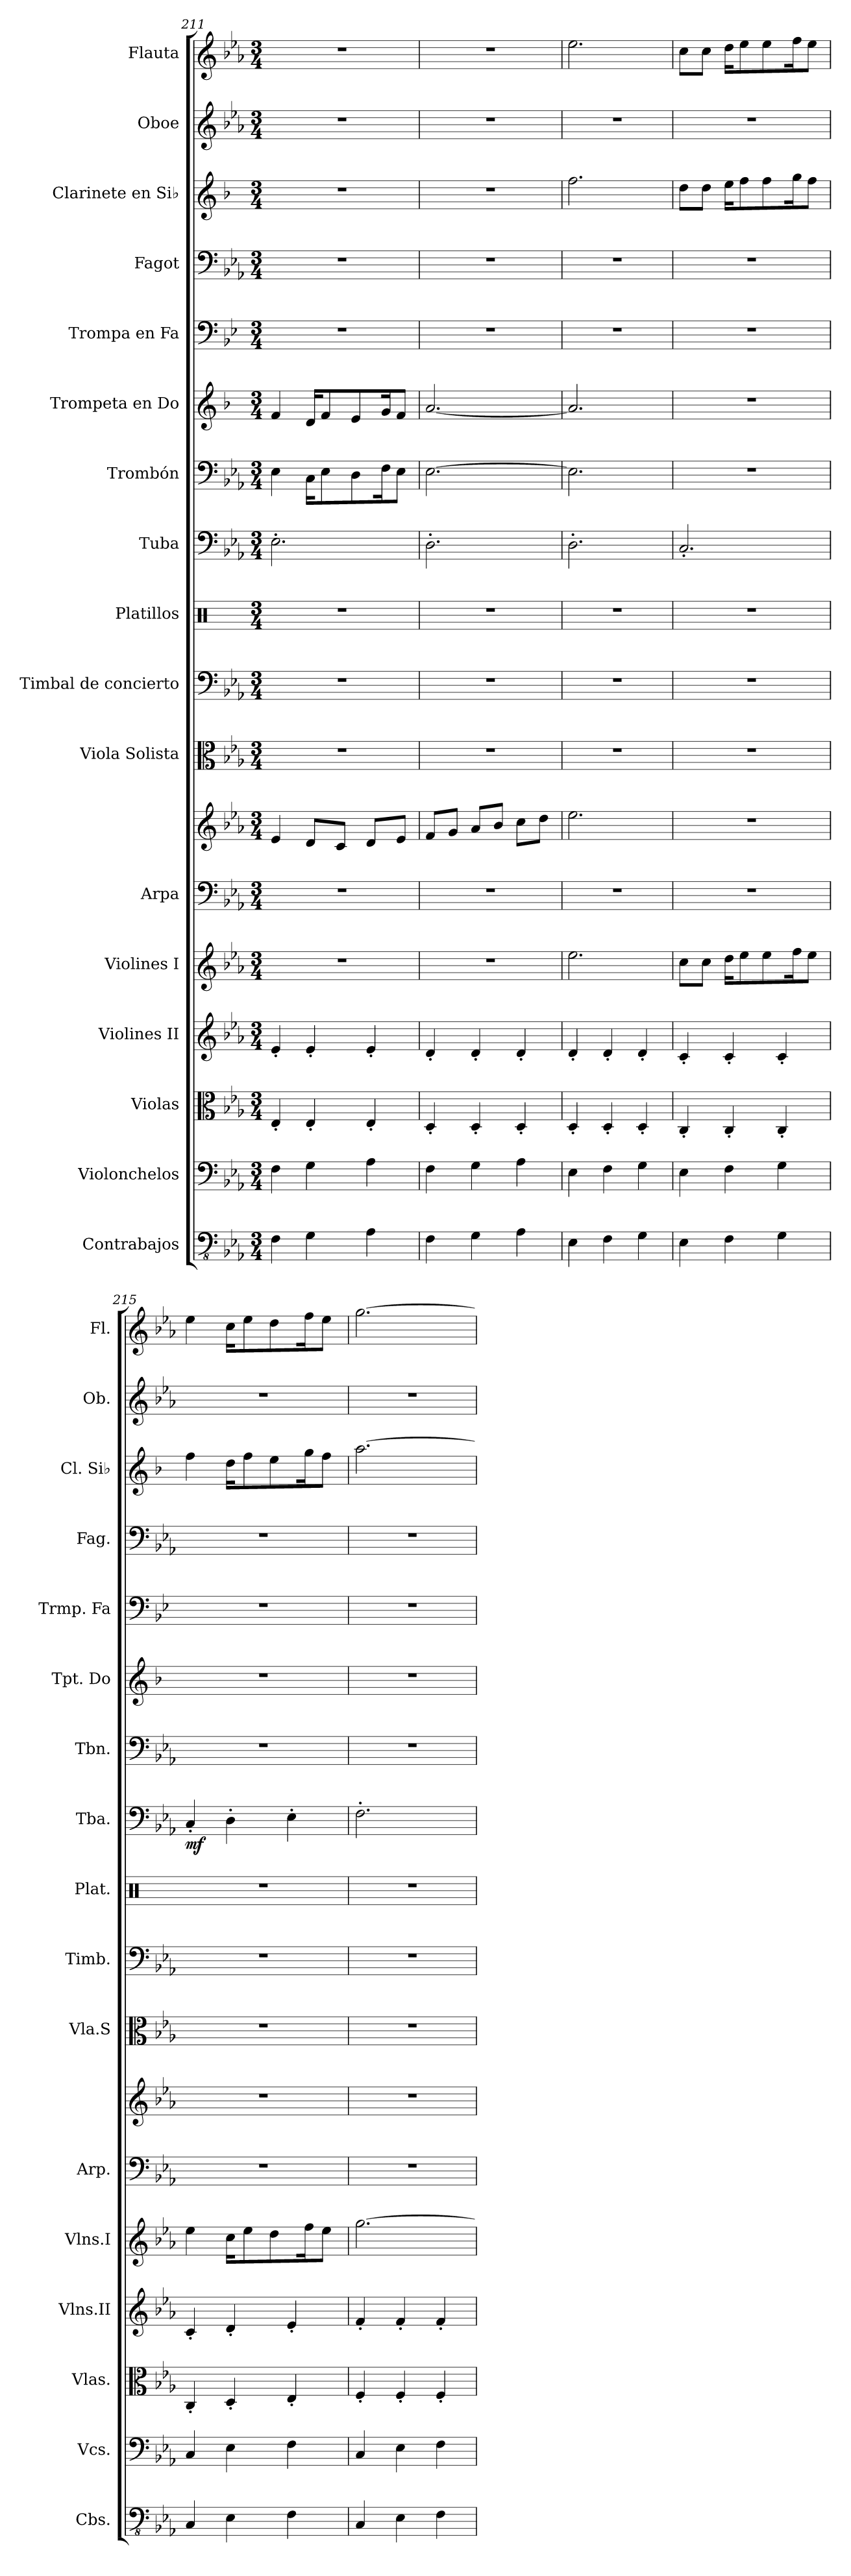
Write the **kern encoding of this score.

**kern	**kern	**kern	**kern	**kern	**kern	**kern	**kern	**kern	**kern	**kern	**dynam	**kern	**kern	**kern	**kern	**kern	**kern	**kern
*part17	*part16	*part15	*part14	*part13	*part12	*part12	*part11	*part10	*part9	*part8	*part8	*part7	*part6	*part5	*part4	*part3	*part2	*part1
*staff18	*staff17	*staff16	*staff15	*staff14	*staff13	*staff12	*staff11	*staff10	*staff9	*staff8	*staff8	*staff7	*staff6	*staff5	*staff4	*staff3	*staff2	*staff1
*I"Contrabajos	*I"Violonchelos	*I"Violas	*I"Violines II	*I"Violines I	*I"Arpa	*	*I"Viola Solista	*I"Timbal de concierto	*I"Platillos	*I"Tuba	*	*I"Trombón	*I"Trompeta en Do	*I"Trompa en Fa	*I"Fagot	*I"Clarinete en Si♭	*I"Oboe	*I"Flauta
*I'Cbs.	*I'Vcs.	*I'Vlas.	*I'Vlns.II	*I'Vlns.I	*I'Arp.	*	*I'Vla.S	*I'Timb.	*I'Plat.	*I'Tba.	*	*I'Tbn.	*I'Tpt. Do	*I'Trmp. Fa	*I'Fag.	*I'Cl. Si♭	*I'Ob.	*I'Fl.
*clefFv4	*clefF4	*clefC3	*clefG2	*clefG2	*clefF4	*clefG2	*clefC3	*clefF4	*clefX	*clefF4	*	*clefF4	*clefG2	*clefF4	*clefF4	*clefG2	*clefG2	*clefG2
*	*	*	*	*	*	*	*	*	*	*	*	*	*ITrd1c2	*ITrd4c7	*	*ITrd1c2	*	*
*k[b-e-a-]	*k[b-e-a-]	*k[b-e-a-]	*k[b-e-a-]	*k[b-e-a-]	*k[b-e-a-]	*k[b-e-a-]	*k[b-e-a-]	*k[b-e-a-]	*k[]	*k[b-e-a-]	*	*k[b-e-a-]	*k[b-e-a-]	*k[b-e-a-]	*k[b-e-a-]	*k[b-e-a-]	*k[b-e-a-]	*k[b-e-a-]
*M3/4	*M3/4	*M3/4	*M3/4	*M3/4	*M3/4	*M3/4	*M3/4	*M3/4	*M3/4	*M3/4	*	*M3/4	*M3/4	*M3/4	*M3/4	*M3/4	*M3/4	*M3/4
=211	=211	=211	=211	=211	=211	=211	=211	=211	=211	=211	=211	=211	=211	=211	=211	=211	=211	=211
4FF\	4F\	4E-'/	4e-'/	2.r	2.r	4e-/	2.r	2.r	2.r	2.E-'\	.	4E-\	4e-/	2.r	2.r	2.r	2.r	2.r
4GG\	4G\	4E-'/	4e-'/	.	.	8d/L	.	.	.	.	.	16C\KL	16c/KL	.	.	.	.	.
.	.	.	.	.	.	.	.	.	.	.	.	8E-\	8e-/	.	.	.	.	.
.	.	.	.	.	.	8c/J	.	.	.	.	.	.	.	.	.	.	.	.
.	.	.	.	.	.	.	.	.	.	.	.	8D\	8d/	.	.	.	.	.
4AA-\	4A-\	4E-'/	4e-'/	.	.	8d/L	.	.	.	.	.	.	.	.	.	.	.	.
.	.	.	.	.	.	.	.	.	.	.	.	16F\K	16f/K	.	.	.	.	.
.	.	.	.	.	.	8e-/J	.	.	.	.	.	8E-\J	8e-/J	.	.	.	.	.
=212	=212	=212	=212	=212	=212	=212	=212	=212	=212	=212	=212	=212	=212	=212	=212	=212	=212	=212
4FF\	4F\	4D'/	4d'/	2.r	2.r	8f/L	2.r	2.r	2.r	2.D'\	.	[2.E-\	[2.g/	2.r	2.r	2.r	2.r	2.r
.	.	.	.	.	.	8g/J	.	.	.	.	.	.	.	.	.	.	.	.
4GG\	4G\	4D'/	4d'/	.	.	8a-/L	.	.	.	.	.	.	.	.	.	.	.	.
.	.	.	.	.	.	8b-/J	.	.	.	.	.	.	.	.	.	.	.	.
4AA-\	4A-\	4D'/	4d'/	.	.	8cc\L	.	.	.	.	.	.	.	.	.	.	.	.
.	.	.	.	.	.	8dd\J	.	.	.	.	.	.	.	.	.	.	.	.
=213	=213	=213	=213	=213	=213	=213	=213	=213	=213	=213	=213	=213	=213	=213	=213	=213	=213	=213
4EE-\	4E-\	4D'/	4d'/	2.ee-\	2.r	2.ee-\	2.r	2.r	2.r	2.D'\	.	2.E-\]	2.g/]	2.r	2.r	2.ee-\	2.r	2.ee-\
4FF\	4F\	4D'/	4d'/	.	.	.	.	.	.	.	.	.	.	.	.	.	.	.
4GG\	4G\	4D'/	4d'/	.	.	.	.	.	.	.	.	.	.	.	.	.	.	.
=214	=214	=214	=214	=214	=214	=214	=214	=214	=214	=214	=214	=214	=214	=214	=214	=214	=214	=214
4EE-\	4E-\	4C'/	4c'/	8cc\L	2.r	2.r	2.r	2.r	2.r	2.C'/	.	2.r	2.r	2.r	2.r	8cc\L	2.r	8cc\L
.	.	.	.	8cc\J	.	.	.	.	.	.	.	.	.	.	.	8cc\J	.	8cc\J
4FF\	4F\	4C'/	4c'/	16dd\KL	.	.	.	.	.	.	.	.	.	.	.	16dd\KL	.	16dd\KL
.	.	.	.	8ee-\	.	.	.	.	.	.	.	.	.	.	.	8ee-\	.	8ee-\
.	.	.	.	8ee-\	.	.	.	.	.	.	.	.	.	.	.	8ee-\	.	8ee-\
4GG\	4G\	4C'/	4c'/	.	.	.	.	.	.	.	.	.	.	.	.	.	.	.
.	.	.	.	16ff\K	.	.	.	.	.	.	.	.	.	.	.	16ff\K	.	16ff\K
.	.	.	.	8ee-\J	.	.	.	.	.	.	.	.	.	.	.	8ee-\J	.	8ee-\J
=215	=215	=215	=215	=215	=215	=215	=215	=215	=215	=215	=215	=215	=215	=215	=215	=215	=215	=215
!	!	!	!	!	!	!	!	!	!	!	!LO:DY:b	!	!	!	!	!	!	!
4CC/	4C/	4C'/	4c'/	4ee-\	2.r	2.r	2.r	2.r	2.r	4C'/	mf	2.r	2.r	2.r	2.r	4ee-\	2.r	4ee-\
4EE-\	4E-\	4D'/	4d'/	16cc\KL	.	.	.	.	.	4D'\	.	.	.	.	.	16cc\KL	.	16cc\KL
.	.	.	.	8ee-\	.	.	.	.	.	.	.	.	.	.	.	8ee-\	.	8ee-\
.	.	.	.	8dd\	.	.	.	.	.	.	.	.	.	.	.	8dd\	.	8dd\
4FF\	4F\	4E-'/	4e-'/	.	.	.	.	.	.	4E-'\	.	.	.	.	.	.	.	.
.	.	.	.	16ff\K	.	.	.	.	.	.	.	.	.	.	.	16ff\K	.	16ff\K
.	.	.	.	8ee-\J	.	.	.	.	.	.	.	.	.	.	.	8ee-\J	.	8ee-\J
=216	=216	=216	=216	=216	=216	=216	=216	=216	=216	=216	=216	=216	=216	=216	=216	=216	=216	=216
4CC/	4C/	4F'/	4f'/	[2.gg\	2.r	2.r	2.r	2.r	2.r	2.F'\	.	2.r	2.r	2.r	2.r	[2.gg\	2.r	[2.gg\
4EE-\	4E-\	4F'/	4f'/	.	.	.	.	.	.	.	.	.	.	.	.	.	.	.
4FF\	4F\	4F'/	4f'/	.	.	.	.	.	.	.	.	.	.	.	.	.	.	.
=	=	=	=	=	=	=	=	=	=	=	=	=	=	=	=	=	=	=
*-	*-	*-	*-	*-	*-	*-	*-	*-	*-	*-	*-	*-	*-	*-	*-	*-	*-	*-
